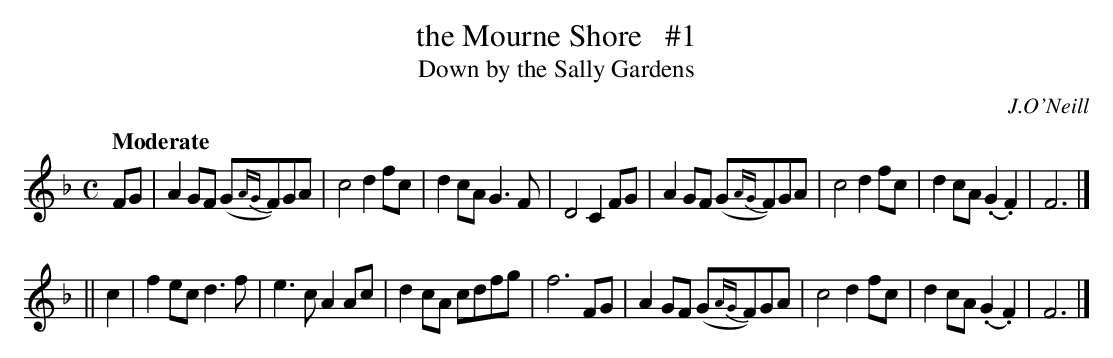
X:1
T: the Mourne Shore   #1
T: Down by the Sally Gardens
O: J.O'Neill
Q: "Moderate"
M: C
L: 1/4
K: F
F/G/ | AG/F/ (G/{AG}F/)G/A/ | c2 df/c/ | dc/A/ G>F | D2 C \
F/G/ | AG/F/ (G/{AG}F/)G/A/ | c2 df/c/ | dc/A/ (.G.F) | F3 |]
|| c | fe/c/ d>f | e>c AA/c/ | dc/A/ c/d/f/g/ | f3 \
F/G/ | AG/F/ (G/{AG}F/)G/A/ | c2 df/c/ | dc/A/ (.G.F) | F3 |]
